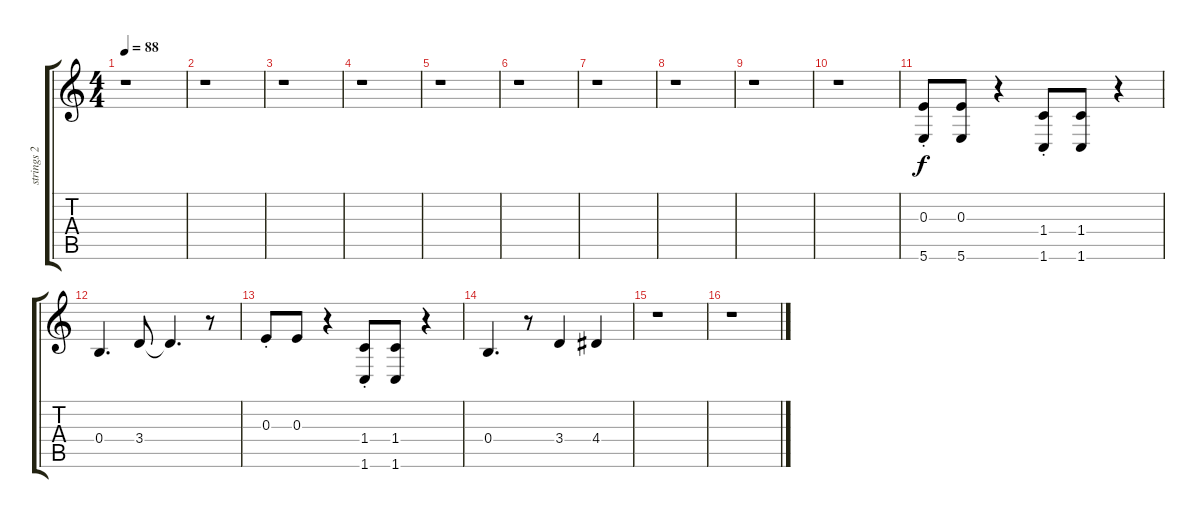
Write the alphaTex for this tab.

\track ("strings 2" "strings 2") {instrument stringensemble1}
\staff {score tabs}
\tuning (Db5 Ab4 E4 B3 Gb3 B2) {hide}
\ts (4 4)
\tempo 88
\clef g2
\ks c
r.1{dy f} |
r.1 |
r.1 |
r.1 |
r.1 |
r.1 |
r.1 |
r.1 |
r.1 |
r.1 |
(0.3{st} 5.6{st}).8 (0.3 5.6).8 r.4 (1.4{st} 1.6{st}).8 (1.4 1.6).8 r.4 |
0.4.4{d} 3.4.8 3.4{t}.4{d} r.8 |
0.3{st}.8 0.3.8 r.4 (1.4{st} 1.6{st}).8 (1.4 1.6).8 r.4 |
0.4.4{d} r.8 3.4.4 4.4.4 |
r.1 |
r.1
